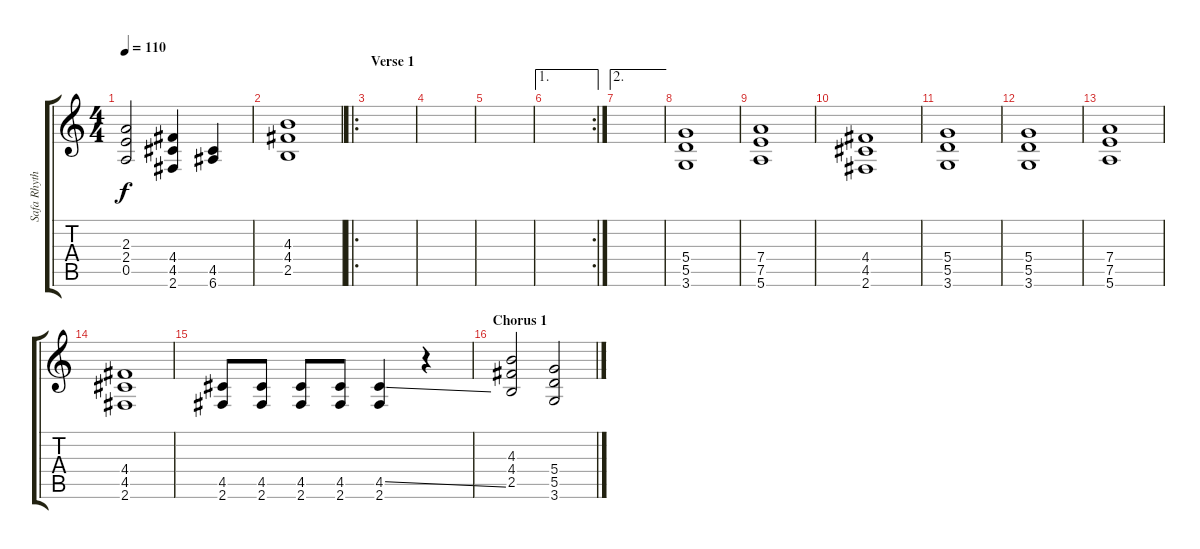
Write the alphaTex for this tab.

\track ("Safa Rhythm" "Safa Rhyth") {instrument distortionguitar}
\staff {score tabs}
\tuning (E4 B3 G3 D3 A2 E2) {hide}
\ts (4 4)
\tempo 110
\clef g2
\ks c
(2.3 2.4 0.5).2{dy f} (4.4 4.5 2.6).4 (4.5 6.6).4 |
(4.3 4.4 2.5).1 |
\ro
\section ("" "Verse 1")
|
|
|
\ae 1
\rc 2
|
\ae 2
|
(5.4 5.5 3.6).1 |
(7.4 7.5 5.6).1 |
(4.4 4.5 2.6).1 |
(5.4 5.5 3.6).1 |
(5.4 5.5 3.6).1 |
(7.4 7.5 5.6).1 |
(4.4 4.5 2.6).1 |
(4.5 2.6).8 (4.5 2.6).8 (4.5 2.6).8 (4.5 2.6).8 (4.5{ss} 2.6).4 r.4 |
\section ("" "Chorus 1")
(4.3 4.4 2.5).2 (5.4 5.5 3.6).2
